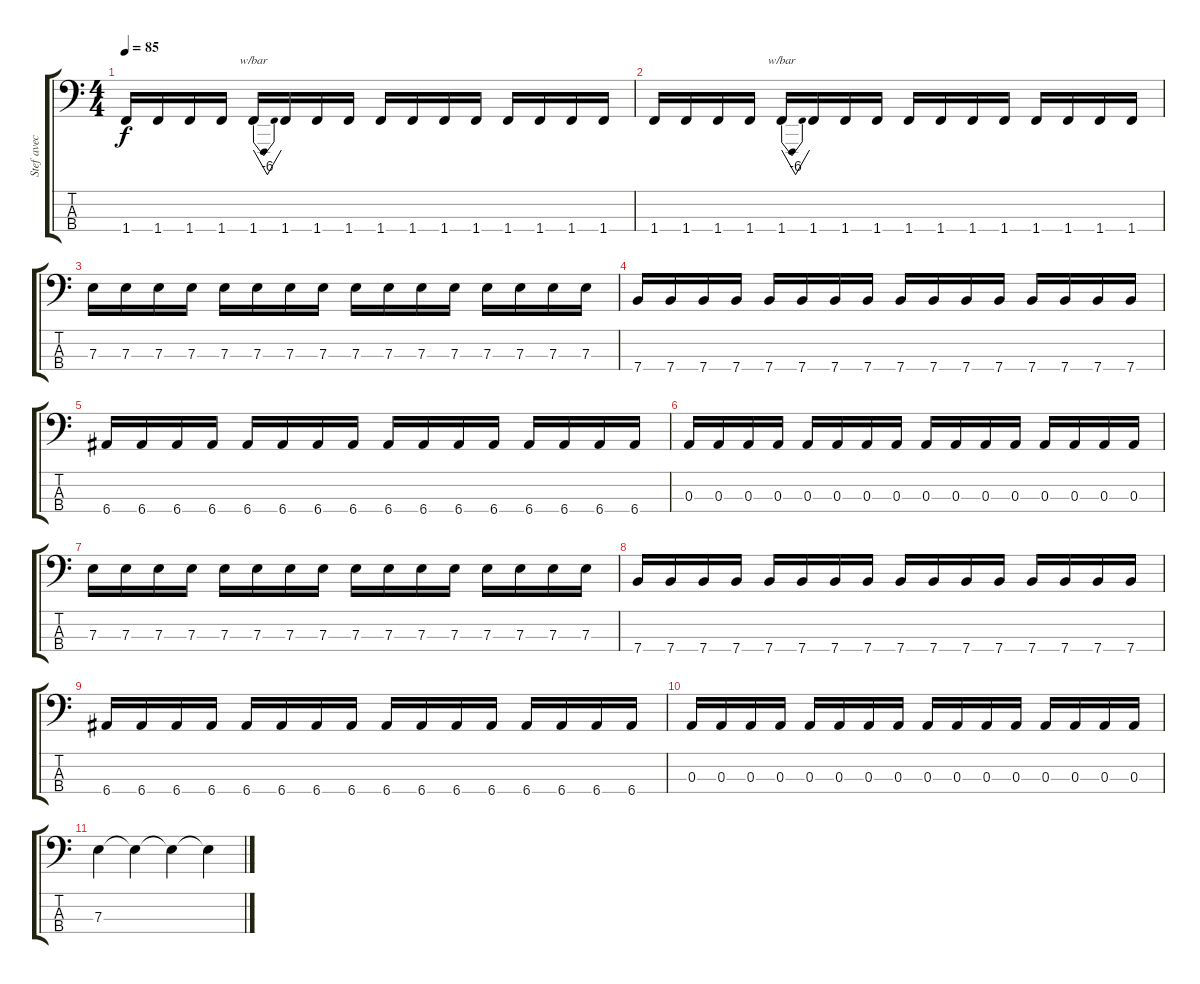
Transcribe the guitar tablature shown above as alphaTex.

\track ("Stef avec une jazz bass" "Stef avec ") {instrument electricbasspick}
\staff {score tabs}
\tuning (G2 D2 A1 E1) {hide}
\ts (4 4)
\tempo 85
\clef f4
\ks c
1.4.16{dy f} 1.4.16 1.4.16 1.4.16 1.4.16{tbe (dip default 0 0 30 -24 60 0)} 1.4.16 1.4.16 1.4.16 1.4.16 1.4.16 1.4.16 1.4.16 1.4.16 1.4.16 1.4.16 1.4.16 |
1.4.16 1.4.16 1.4.16 1.4.16 1.4.16{tbe (dip default 0 0 30 -24 60 0)} 1.4.16 1.4.16 1.4.16 1.4.16 1.4.16 1.4.16 1.4.16 1.4.16 1.4.16 1.4.16 1.4.16 |
7.3.16 7.3.16 7.3.16 7.3.16 7.3.16 7.3.16 7.3.16 7.3.16 7.3.16 7.3.16 7.3.16 7.3.16 7.3.16 7.3.16 7.3.16 7.3.16 |
7.4.16 7.4.16 7.4.16 7.4.16 7.4.16 7.4.16 7.4.16 7.4.16 7.4.16 7.4.16 7.4.16 7.4.16 7.4.16 7.4.16 7.4.16 7.4.16 |
6.4.16 6.4.16 6.4.16 6.4.16 6.4.16 6.4.16 6.4.16 6.4.16 6.4.16 6.4.16 6.4.16 6.4.16 6.4.16 6.4.16 6.4.16 6.4.16 |
0.3.16 0.3.16 0.3.16 0.3.16 0.3.16 0.3.16 0.3.16 0.3.16 0.3.16 0.3.16 0.3.16 0.3.16 0.3.16 0.3.16 0.3.16 0.3.16 |
7.3.16 7.3.16 7.3.16 7.3.16 7.3.16 7.3.16 7.3.16 7.3.16 7.3.16 7.3.16 7.3.16 7.3.16 7.3.16 7.3.16 7.3.16 7.3.16 |
7.4.16 7.4.16 7.4.16 7.4.16 7.4.16 7.4.16 7.4.16 7.4.16 7.4.16 7.4.16 7.4.16 7.4.16 7.4.16 7.4.16 7.4.16 7.4.16 |
6.4.16 6.4.16 6.4.16 6.4.16 6.4.16 6.4.16 6.4.16 6.4.16 6.4.16 6.4.16 6.4.16 6.4.16 6.4.16 6.4.16 6.4.16 6.4.16 |
0.3.16 0.3.16 0.3.16 0.3.16 0.3.16 0.3.16 0.3.16 0.3.16 0.3.16 0.3.16 0.3.16 0.3.16 0.3.16 0.3.16 0.3.16 0.3.16 |
7.3.4 7.3{t}.4 7.3{t}.4 7.3{t}.4
